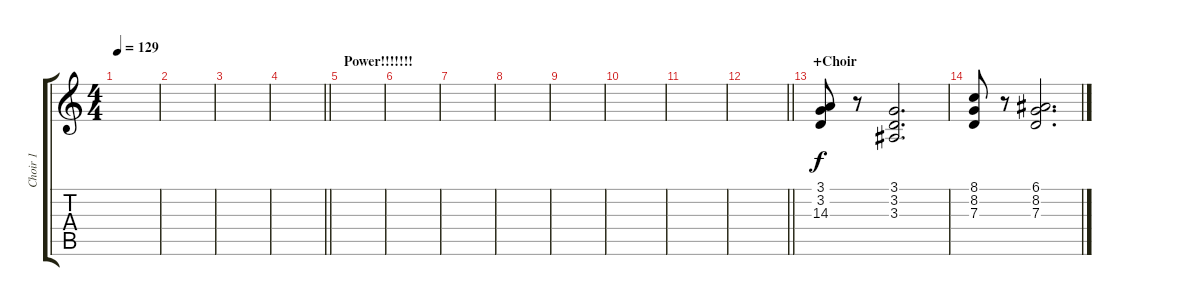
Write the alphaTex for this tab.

\track ("Choir 1" "Choir 1") {instrument voiceoohs}
\staff {score tabs}
\tuning (E4 B3 G3 D3 A2 E2) {hide}
\ts (4 4)
\tempo 129
\clef g2
\ks c
|
|
|
\barLineRight lightlight
|
\section ("" "Power!!!!!!!")
|
|
|
|
|
|
|
\barLineRight lightlight
|
\section ("" "+Choir")
(3.1 3.2 14.3).8 r.8 (3.1 3.2 3.3).2{d} |
(8.1 8.2 7.3).8 r.8 (6.1 8.2 7.3).2{d}
